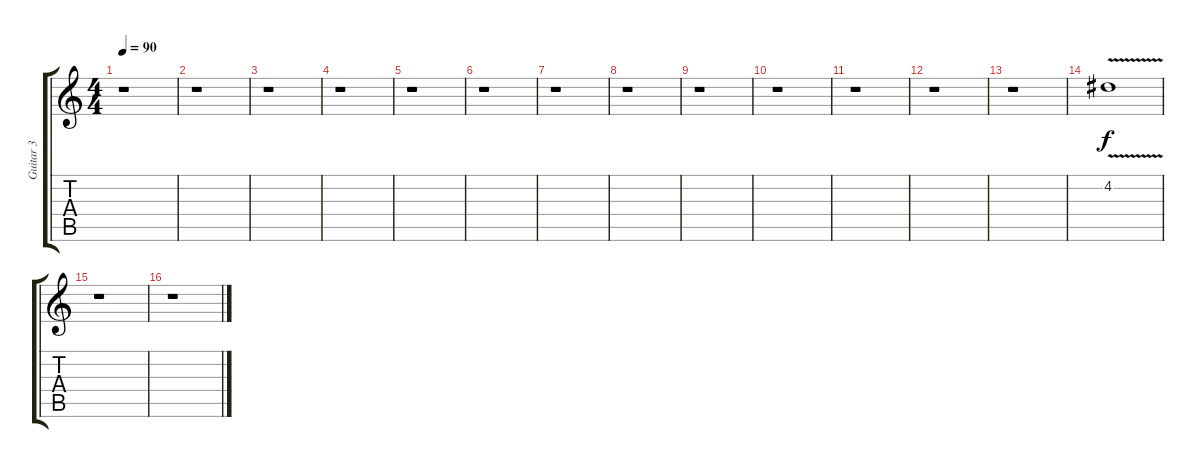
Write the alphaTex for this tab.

\track ("Guitar 3" "Guitar 3") {instrument overdrivenguitar}
\staff {score tabs}
\tuning (E4 B3 G3 D3 A2 E2) {hide}
\ts (4 4)
\tempo 90
\clef g2
\ks c
r.1{dy f instrument overdrivenguitar} |
r.1 |
r.1 |
r.1 |
r.1 |
r.1 |
r.1 |
r.1 |
r.1 |
r.1 |
r.1 |
r.1 |
r.1 |
4.2{v}.1 |
r.1 |
r.1
